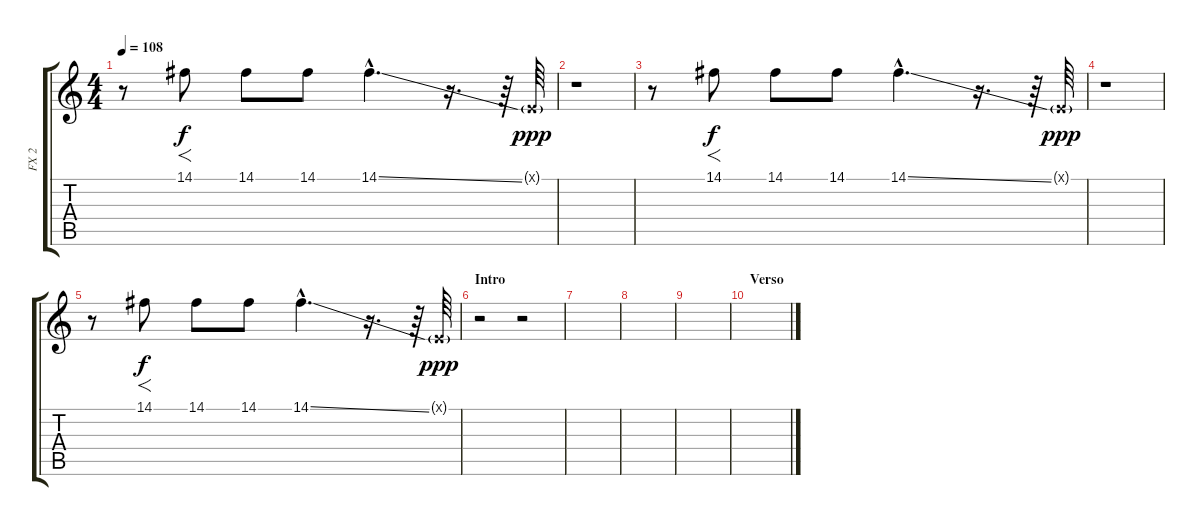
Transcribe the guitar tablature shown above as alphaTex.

\track ("FX 2" "FX 2") {instrument lead5charang}
\staff {score tabs}
\tuning (E4 B3 G3 D3 A2 E2) {hide}
\ts (4 4)
\tempo 108
\clef g2
\ks c
r.8{dy ppp} 14.1.8{f dy f} 14.1.8 14.1.8 14.1{ss hac}.4{d volume 2} r.16{d} r.64 0.1{g x}.64{dy ppp} |
r.1{volume 16} |
r.8 14.1.8{f dy f} 14.1.8 14.1.8 14.1{ss hac}.4{d volume 2} r.16{d} r.64 0.1{g x}.64{dy ppp} |
r.1{volume 16} |
r.8 14.1.8{f dy f} 14.1.8 14.1.8 14.1{ss hac}.4{d volume 2} r.16{d} r.64 0.1{g x}.64{dy ppp} |
\section ("" "Intro")
r.2{volume 0} r.2{volume 16} |
|
|
|
\section ("" "Verso")
